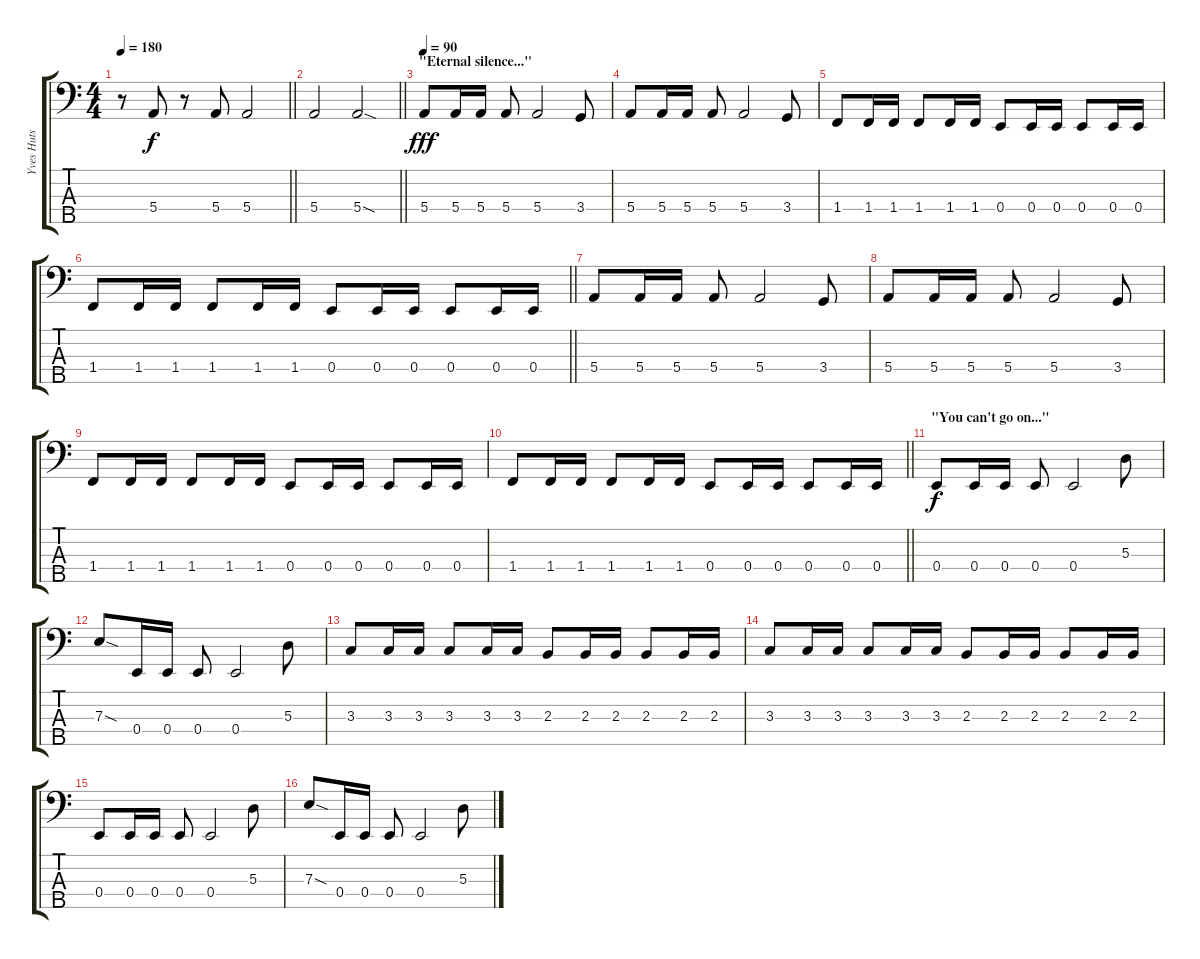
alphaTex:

\track ("Yves Huts" "Yves Huts") {instrument electricbassfinger}
\staff {score tabs}
\tuning (G2 D2 A1 E1 B0) {hide}
\ts (4 4)
\tempo 180
\clef f4
\barLineRight lightlight
\ks c
r.8{dy f} 5.4.8 r.8 5.4.8 5.4.2 |
\barLineRight lightlight
5.4.2 5.4{sod}.2 |
\section ("" "\"Eternal silence...\"")
\tempo 90
5.4.8{dy fff} 5.4.16 5.4.16 5.4.8 5.4.2 3.4.8 |
5.4.8 5.4.16 5.4.16 5.4.8 5.4.2 3.4.8 |
1.4.8 1.4.16 1.4.16 1.4.8 1.4.16 1.4.16 0.4.8 0.4.16 0.4.16 0.4.8 0.4.16 0.4.16 |
\barLineRight lightlight
1.4.8 1.4.16 1.4.16 1.4.8 1.4.16 1.4.16 0.4.8 0.4.16 0.4.16 0.4.8 0.4.16 0.4.16 |
5.4.8 5.4.16 5.4.16 5.4.8 5.4.2 3.4.8 |
5.4.8 5.4.16 5.4.16 5.4.8 5.4.2 3.4.8 |
1.4.8 1.4.16 1.4.16 1.4.8 1.4.16 1.4.16 0.4.8 0.4.16 0.4.16 0.4.8 0.4.16 0.4.16 |
\barLineRight lightlight
1.4.8 1.4.16 1.4.16 1.4.8 1.4.16 1.4.16 0.4.8 0.4.16 0.4.16 0.4.8 0.4.16 0.4.16 |
\section ("" "\"You can't go on...\"")
0.4.8{dy f} 0.4.16 0.4.16 0.4.8 0.4.2 5.3.8 |
7.3{sod}.8 0.4.16 0.4.16 0.4.8 0.4.2 5.3.8 |
3.3.8 3.3.16 3.3.16 3.3.8 3.3.16 3.3.16 2.3.8 2.3.16 2.3.16 2.3.8 2.3.16 2.3.16 |
3.3.8 3.3.16 3.3.16 3.3.8 3.3.16 3.3.16 2.3.8 2.3.16 2.3.16 2.3.8 2.3.16 2.3.16 |
0.4.8 0.4.16 0.4.16 0.4.8 0.4.2 5.3.8 |
7.3{sod}.8 0.4.16 0.4.16 0.4.8 0.4.2 5.3.8
